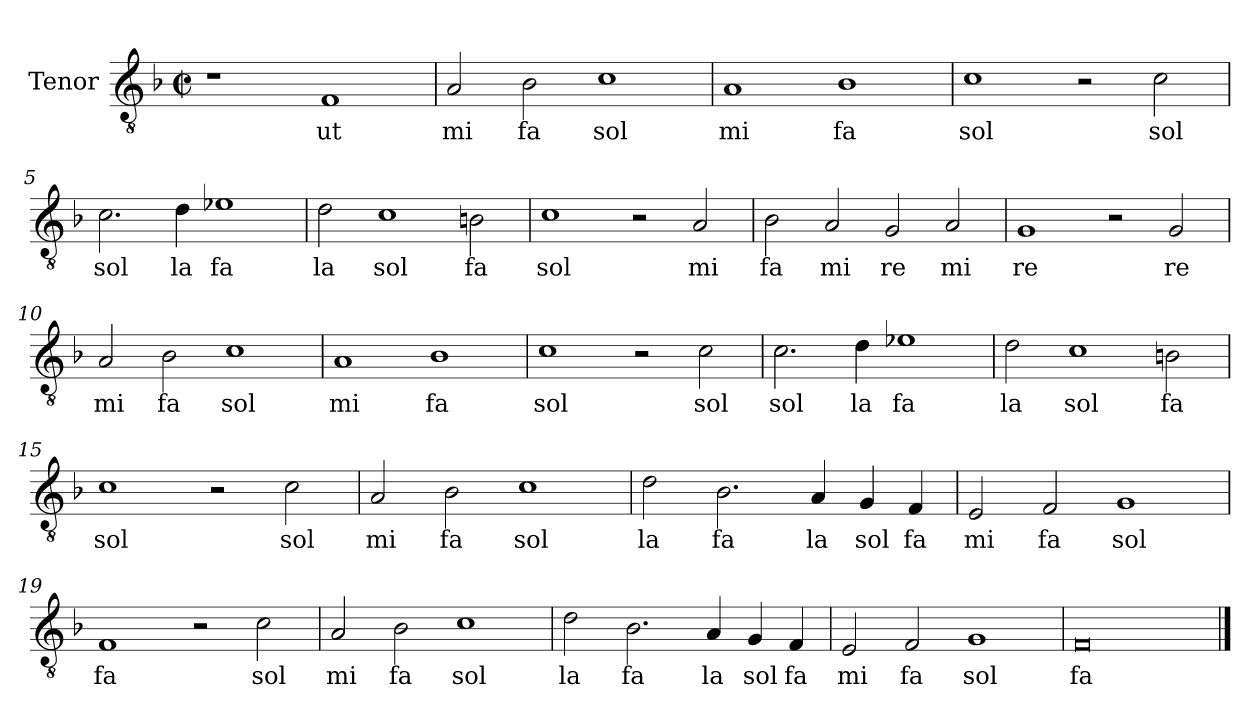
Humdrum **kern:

**kern	**text
*part1	*part1
*staff1	*staff1
*I"Tenor	*
*clefGv2	*
*k[b-]	*
*M4/2	*
*met(c|)	*
=1	=1
1r	.
!	!LO:LY:color=#005E35
1Fi	ut
=2	=2
!	!LO:LY:color=#005E35
2Ai/	mi
!	!LO:LY:color=#005E35
2B-i\	fa
!	!LO:LY:color=#005E35
1ci	sol
=3	=3
!	!LO:LY:color=#005E35
1Ai	mi
!	!LO:LY:color=#005E35
1B-i	fa
=4	=4
!	!LO:LY:color=#005E35
1ci	sol
2r	.
!	!LO:LY:color=#005E35
2ci\	sol
=5	=5
!	!LO:LY:color=#005E35
2.ci\	sol
!	!LO:LY:color=#005E35
4di\	la
!	!LO:LY:color=#005E35
1e-Xi	fa
=6	=6
!	!LO:LY:color=#005E35
2di\	la
!	!LO:LY:color=#005E35
1ci	sol
!	!LO:LY:color=#005E35
2Bni\	fa
=7	=7
!	!LO:LY:color=#005E35
1ci	sol
2r	.
!	!LO:LY:color=#005E35
2Ai/	mi
=8	=8
!	!LO:LY:color=#005E35
2B-i\	fa
!	!LO:LY:color=#005E35
2Ai/	mi
!	!LO:LY:color=#005E35
2Gi/	re
!	!LO:LY:color=#005E35
2Ai/	mi
=9	=9
!	!LO:LY:color=#005E35
1Gi	re
2r	.
!	!LO:LY:color=#005E35
2Gi/	re
=10	=10
!	!LO:LY:color=#005E35
2Ai/	mi
!	!LO:LY:color=#005E35
2B-i\	fa
!	!LO:LY:color=#005E35
1ci	sol
=11	=11
!	!LO:LY:color=#005E35
1Ai	mi
!	!LO:LY:color=#005E35
1B-i	fa
=12	=12
!	!LO:LY:color=#005E35
1ci	sol
2r	.
!	!LO:LY:color=#005E35
2ci\	sol
=13	=13
!	!LO:LY:color=#005E35
2.ci\	sol
!	!LO:LY:color=#005E35
4di\	la
!	!LO:LY:color=#005E35
1e-Xi	fa
=14	=14
!	!LO:LY:color=#005E35
2di\	la
!	!LO:LY:color=#005E35
1ci	sol
!	!LO:LY:color=#005E35
2Bni\	fa
=15	=15
!	!LO:LY:color=#005E35
1ci	sol
2r	.
!	!LO:LY:color=#005E35
2ci\	sol
=16	=16
!	!LO:LY:color=#005E35
2Ai/	mi
!	!LO:LY:color=#005E35
2B-i\	fa
!	!LO:LY:color=#005E35
1ci	sol
=17	=17
!	!LO:LY:color=#005E35
2di\	la
!	!LO:LY:color=#005E35
2.B-i\	fa
4A/	la
4G/	sol
4F/	fa
=18	=18
2E/	mi
2F/	fa
1G	sol
=19	=19
1F	fa
2r	.
!	!LO:LY:color=#005E35
2ci\	sol
=20	=20
!	!LO:LY:color=#005E35
2Ai/	mi
!	!LO:LY:color=#005E35
2B-i\	fa
!	!LO:LY:color=#005E35
1ci	sol
=21	=21
!	!LO:LY:color=#005E35
2di\	la
!	!LO:LY:color=#005E35
2.B-i\	fa
4A/	la
4G/	sol
4F/	fa
=22	=22
2E/	mi
2F/	fa
1G	sol
=23	=23
0F	fa
==	==
*-	*-
